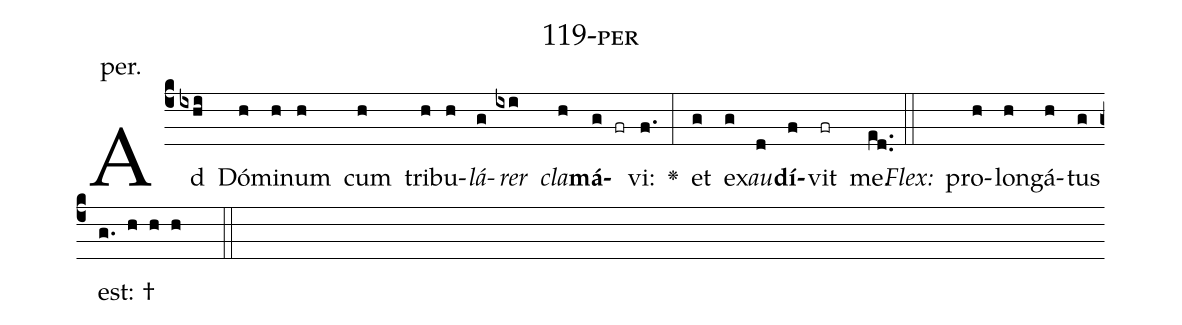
name: 119-per;
annotation: per.;
%%
(c4)Ad(ixhi) Dó(h)mi(h)num(h) cum(h) tri(h)bu(h)<i>lá</i>(g)<i>rer</i>(ixi) <i>cla</i>(h)<b>má</b>(g fr)vi:(f.) <v>\greheightstar</v>(:) et(g) ex(g)<i>au</i>(d)<b>dí</b>(f)vit(fr) me.(ed..) (::)
<i>Flex:</i>()  pro(h)lon(h)gá(h)tus(g) est: †(g. h h h  ::)

%E(g) u(g) o(g) u(d) a(f) e.(ed..) (::)
